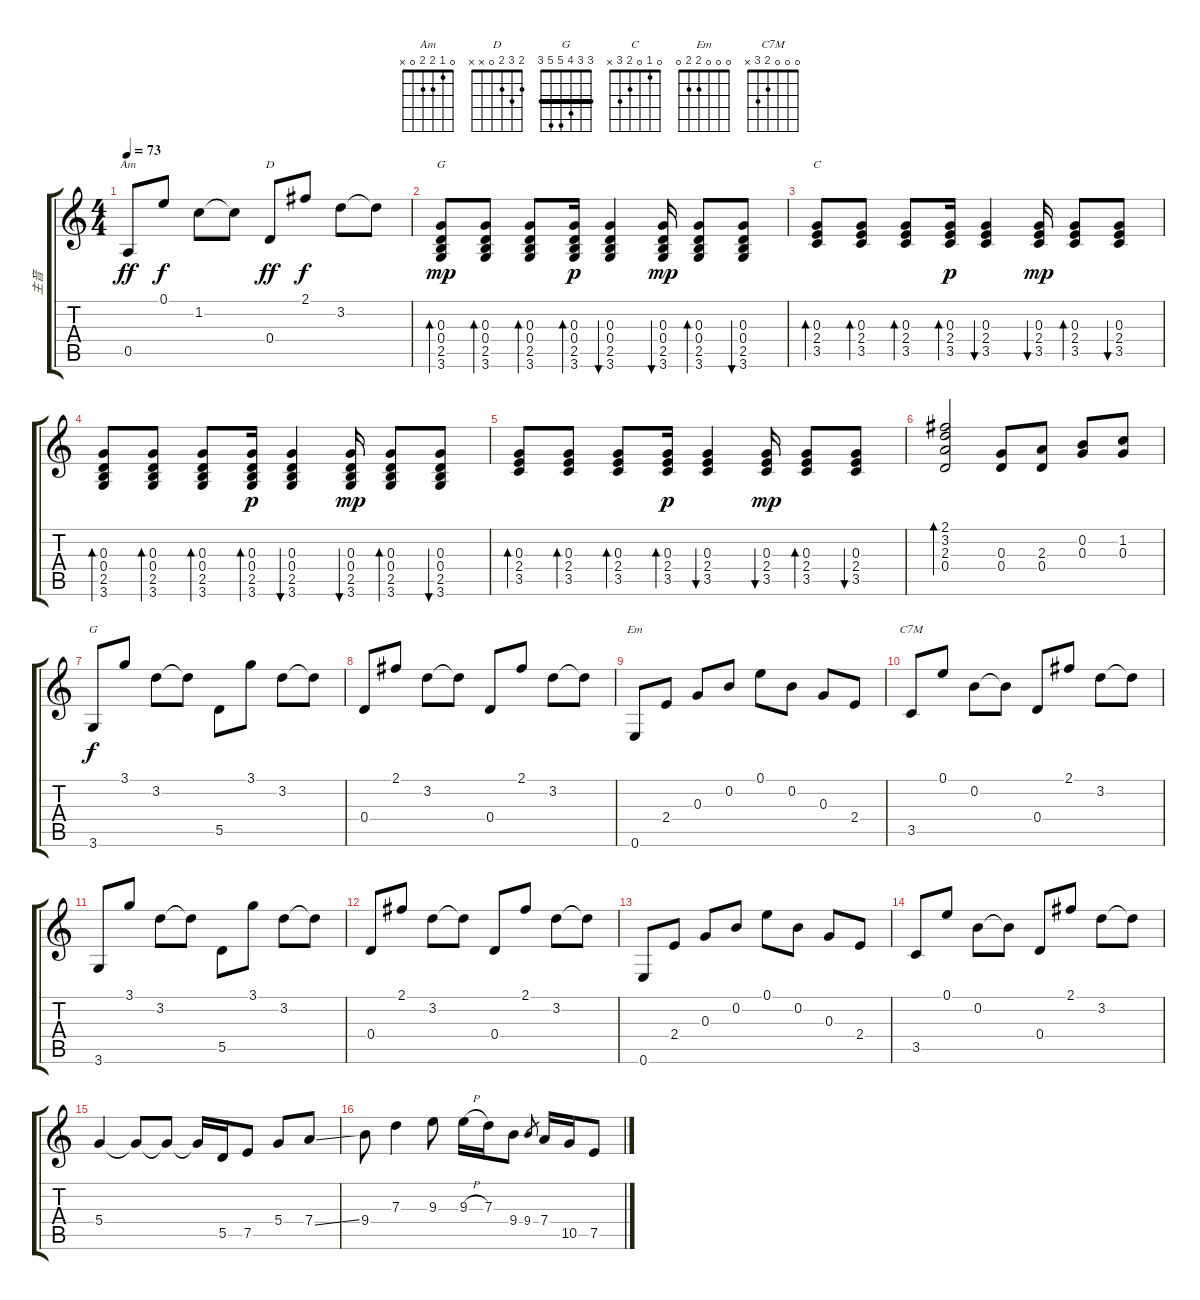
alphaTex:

\track ("主音" "主音") {instrument acousticguitarsteel}
\staff {score tabs}
\tuning (E4 B3 G3 D3 A2 E2) {hide}
\chord ("Am" 0 1 2 2 0 x)
\chord ("D" 2 3 2 0 x x)
\chord ("G" 3 0 0 0 2 3)
\chord ("C" 0 1 0 2 3 x)
\chord ("G" 3 3 4 5 5 3) {barre 3}
\chord ("Em" 0 0 0 2 2 0)
\chord ("C7M" 0 0 0 2 3 x)
\ts (4 4)
\tempo 73
\clef g2
\ks c
0.5.8{ch "Am" dy ff} 0.1.8{dy f} 1.2.8 1.2{t}.8 0.4.8{ch "D" dy ff} 2.1.8{dy f} 3.2.8 3.2{t}.8 |
(0.3 0.4 2.5 3.6).8{bd 30 ch "G" dy mp} (0.3 0.4 2.5 3.6).8{bd 30} (0.3 0.4 2.5 3.6).8{bd 30} (0.3 0.4 2.5 3.6).16{bd 30 dy p} (0.3 0.4 2.5 3.6).4{bu 30} (0.3 0.4 2.5 3.6).16{bu 30 dy mp} (0.3 0.4 2.5 3.6).8{bd 30} (0.3 0.4 2.5 3.6).8{bu 30} |
(0.3 2.4 3.5).8{bd 30 ch "C"} (0.3 2.4 3.5).8{bd 30} (0.3 2.4 3.5).8{bd 30} (0.3 2.4 3.5).16{bd 30 dy p} (0.3 2.4 3.5).4{bu 30} (0.3 2.4 3.5).16{bu 30 dy mp} (0.3 2.4 3.5).8{bd 30} (0.3 2.4 3.5).8{bu 30} |
(0.3 0.4 2.5 3.6).8{bd 30} (0.3 0.4 2.5 3.6).8{bd 30} (0.3 0.4 2.5 3.6).8{bd 30} (0.3 0.4 2.5 3.6).16{bd 30 dy p} (0.3 0.4 2.5 3.6).4{bu 30} (0.3 0.4 2.5 3.6).16{bu 30 dy mp} (0.3 0.4 2.5 3.6).8{bd 30} (0.3 0.4 2.5 3.6).8{bu 30} |
(0.3 2.4 3.5).8{bd 30} (0.3 2.4 3.5).8{bd 30} (0.3 2.4 3.5).8{bd 30} (0.3 2.4 3.5).16{bd 30 dy p} (0.3 2.4 3.5).4{bu 30} (0.3 2.4 3.5).16{bu 30 dy mp} (0.3 2.4 3.5).8{bd 30} (0.3 2.4 3.5).8{bu 30} |
(2.1 3.2 2.3 0.4).2{bd 60} (0.3 0.4).8 (2.3 0.4).8 (0.2 0.3).8 (1.2 0.3).8 |
3.6.8{ch "G" dy f} 3.1.8 3.2.8 3.2{t}.8 5.5.8 3.1.8 3.2.8 3.2{t}.8 |
0.4.8 2.1.8 3.2.8 3.2{t}.8 0.4.8 2.1.8 3.2.8 3.2{t}.8 |
0.6.8{ch "Em"} 2.4.8 0.3.8 0.2.8 0.1.8 0.2.8 0.3.8 2.4.8 |
3.5.8{ch "C7M"} 0.1.8 0.2.8 0.2{t}.8 0.4.8 2.1.8 3.2.8 3.2{t}.8 |
3.6.8 3.1.8 3.2.8 3.2{t}.8 5.5.8 3.1.8 3.2.8 3.2{t}.8 |
0.4.8 2.1.8 3.2.8 3.2{t}.8 0.4.8 2.1.8 3.2.8 3.2{t}.8 |
0.6.8 2.4.8 0.3.8 0.2.8 0.1.8 0.2.8 0.3.8 2.4.8 |
3.5.8 0.1.8 0.2.8 0.2{t}.8 0.4.8 2.1.8 3.2.8 3.2{t}.8 |
5.4.4 5.4{t}.8 5.4{t}.8 5.4{t}.16 5.5.16 7.5.8 5.4.8 7.4{ss}.8 |
9.4.8 7.3.4 9.3.8 9.3{h}.16 7.3.16 9.4.8 9.4.8{gr} 7.4.16 10.5.16 7.5.8
